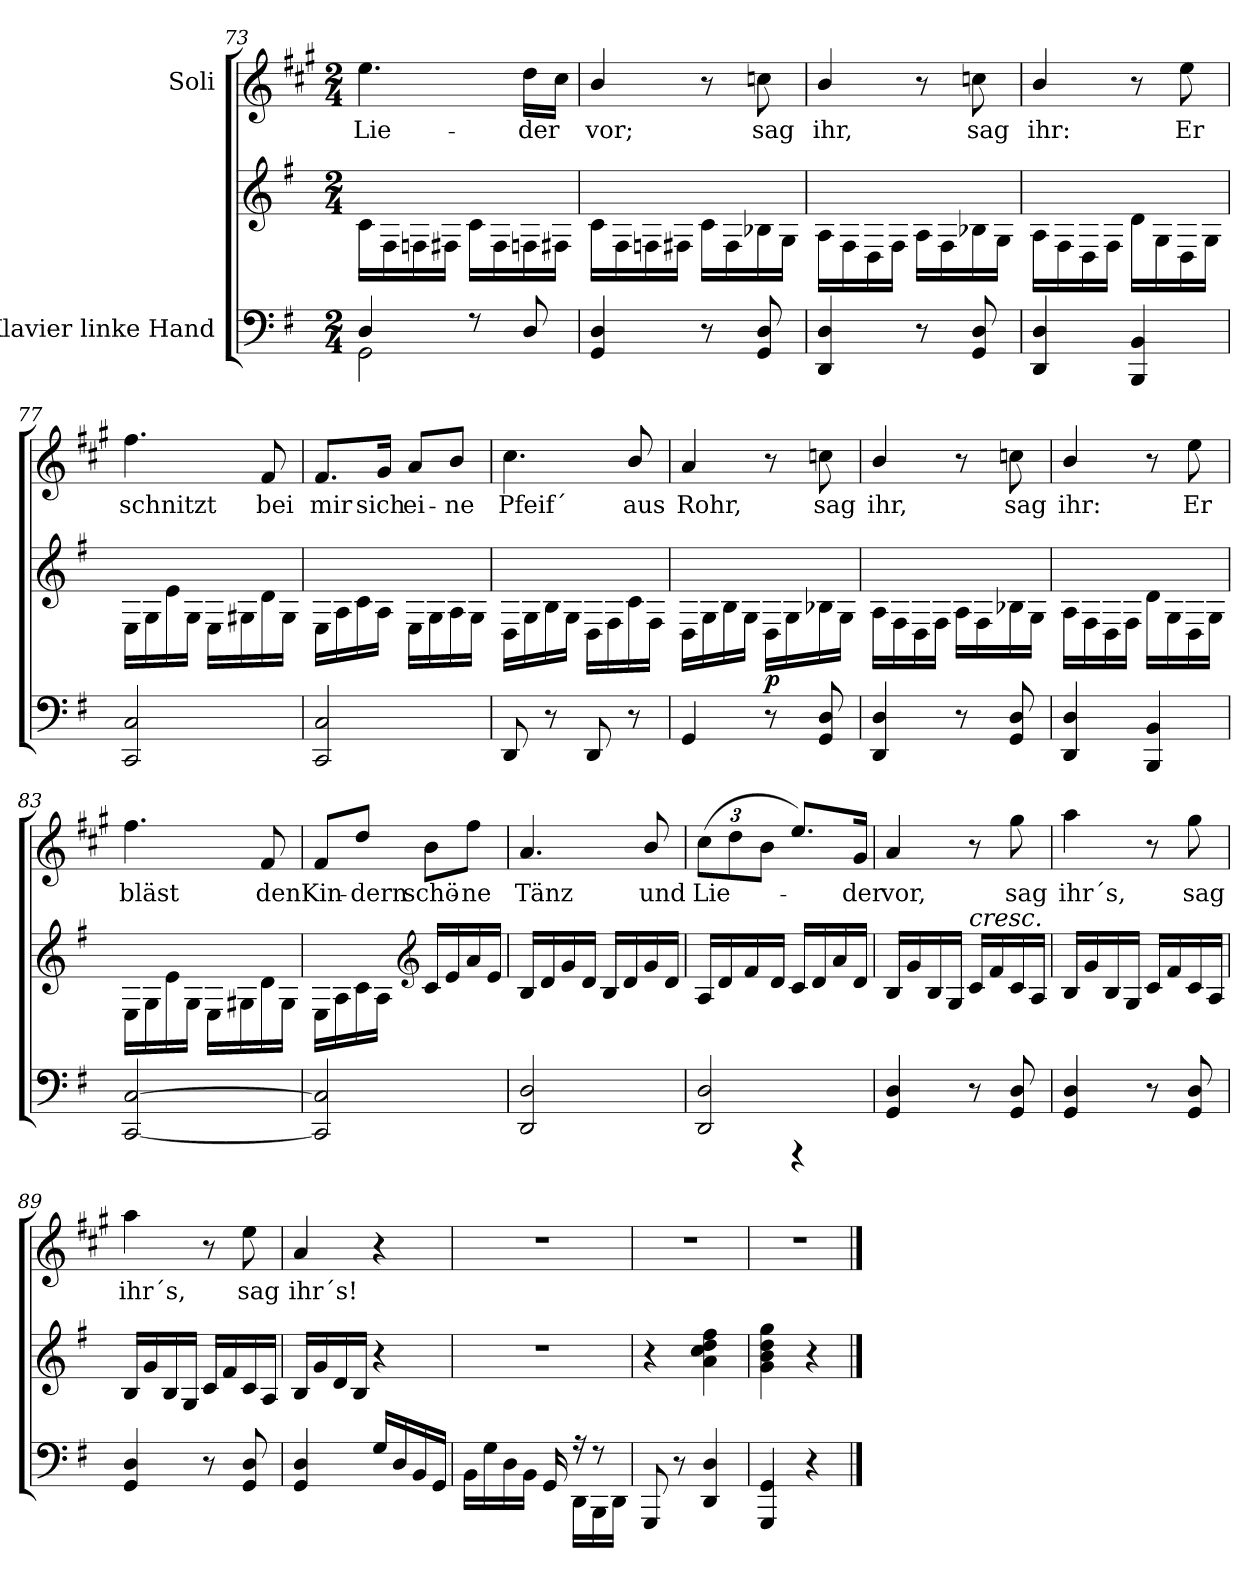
**kern	**kern	**dynam	**kern	**text
*part2	*part2	*part2	*part1	*part1
*staff3	*staff2	*staff2/3	*staff1	*staff1
*I"Klavier linke Hand	*	*	*I"Soli	*
*clefF4	*clefG2	*	*clefG2	*
*	*	*	*ITrd1c2	*
*k[f#]	*k[f#]	*	*k[f#]	*
*M2/4	*M2/4	*	*M2/4	*
=73	=73	=73	=73	=73
*^	*	*	*	*
!	!	!	!	!	!LO:LY:b
4D/	2GG\	16c\LL	.	4.dd\	Lie-
.	.	16F#\	.	.	.
.	.	16Fn\	.	.	.
.	.	16F#X\JJ	.	.	.
8r	.	16c\LL	.	.	.
.	.	16F#\	.	.	.
!	!	!	!	!	!LO:LY:b
8D/	.	16Fn\	.	16cc\LL	der
.	.	16F#X\JJ	.	16b\JJ	.
*v	*v	*	*	*	*
=74	=74	=74	=74	=74
!	!	!	!	!LO:LY:b
4GG/ 4D/	16c\LL	.	4a/	vor;
.	16F#\	.	.	.
.	16Fn\	.	.	.
.	16F#X\JJ	.	.	.
8r	16c\LL	.	8r	.
.	16F#\	.	.	.
!	!	!	!	!LO:LY:b
8GG/ 8D/	16B-X\	.	8b-X\	sag
.	16G\JJ	.	.	.
!!LO:LB:g=z
=75	=75	=75	=75	=75
!	!	!	!	!LO:LY:b
4DD/ 4D/	16A\LL	.	4a/	ihr,
.	16F#\	.	.	.
.	16D\	.	.	.
.	16F#\JJ	.	.	.
8r	16A\LL	.	8r	.
.	16F#\	.	.	.
!	!	!	!	!LO:LY:b
8GG/ 8D/	16B-X\	.	8b-X\	sag
.	16G\JJ	.	.	.
=76	=76	=76	=76	=76
!	!	!	!	!LO:LY:b
4DD/ 4D/	16A\LL	.	4a/	ihr:
.	16F#\	.	.	.
.	16D\	.	.	.
.	16F#\JJ	.	.	.
4BBB/ 4BB/	16d\LL	.	8r	.
.	16G\	.	.	.
!	!	!	!	!LO:LY:b
.	16D\	.	8dd\	Er
.	16G\JJ	.	.	.
!!LO:PB:g=z
=77	=77	=77	=77	=77
!	!	!	!	!LO:LY:b
2CC/ 2C/	16E\LL	.	4.ee\	schnitzt
.	16G\	.	.	.
.	16e\	.	.	.
.	16G\JJ	.	.	.
.	16E\LL	.	.	.
.	16G#X\	.	.	.
!	!	!	!	!LO:LY:b
.	16d\	.	8e/	bei
.	16G#\JJ	.	.	.
=78	=78	=78	=78	=78
!	!	!	!	!LO:LY:b
2CC/ 2C/	16E\LL	.	8.e/L	mir
.	16A\	.	.	.
.	16c\	.	.	.
!	!	!	!	!LO:LY:b
.	16A\JJ	.	16f#/Jk	sich
!	!	!	!	!LO:LY:b
.	16E\LL	.	8g/L	ei-
.	16G\	.	.	.
!	!	!	!	!LO:LY:b
.	16A\	.	8a/J	ne
.	16G\JJ	.	.	.
=79	=79	=79	=79	=79
!	!	!	!	!LO:LY:b
8DD/	16D\LL	.	4.b\	Pfeif´
.	16G\	.	.	.
8r	16B\	.	.	.
.	16G\JJ	.	.	.
8DD/	16D\LL	.	.	.
.	16F#\	.	.	.
!	!	!	!	!LO:LY:b
8r	16c\	.	8a/	aus
.	16F#\JJ	.	.	.
!!LO:LB:g=z
=80	=80	=80	=80	=80
!	!	!	!	!LO:LY:b
4GG/	16D\LL	.	4g/	Rohr,
.	16G\	.	.	.
.	16B\	.	.	.
.	16G\JJ	.	.	.
!	!	!LO:DY:b	!	!
8r	16D\LL	p	8r	.
.	16G\	.	.	.
!	!	!	!	!LO:LY:b
8GG/ 8D/	16B-X\	.	8b-X\	sag
.	16G\JJ	.	.	.
=81	=81	=81	=81	=81
!	!	!	!	!LO:LY:b
4DD/ 4D/	16A\LL	.	4a/	ihr,
.	16F#\	.	.	.
.	16D\	.	.	.
.	16F#\JJ	.	.	.
8r	16A\LL	.	8r	.
.	16F#\	.	.	.
!	!	!	!	!LO:LY:b
8GG/ 8D/	16B-X\	.	8b-X\	sag
.	16G\JJ	.	.	.
!!LO:LB:g=z
=82	=82	=82	=82	=82
!	!	!	!	!LO:LY:b
4DD/ 4D/	16A\LL	.	4a/	ihr:
.	16F#\	.	.	.
.	16D\	.	.	.
.	16F#\JJ	.	.	.
4BBB/ 4BB/	16d\LL	.	8r	.
.	16G\	.	.	.
!	!	!	!	!LO:LY:b
.	16D\	.	8dd\	Er
.	16G\JJ	.	.	.
=83	=83	=83	=83	=83
!	!	!	!	!LO:LY:b
[2CC/ [2C/	16E\LL	.	4.ee\	bläst
.	16G\	.	.	.
.	16e\	.	.	.
.	16G\JJ	.	.	.
.	16E\LL	.	.	.
.	16G#X\	.	.	.
!	!	!	!	!LO:LY:b
.	16d\	.	8e/	den
.	16G#\JJ	.	.	.
=84	=84	=84	=84	=84
!	!	!	!	!LO:LY:b
2CC/] 2C/]	16E\LL	.	8e/L	Kin-
.	16A\	.	.	.
!	!	!	!	!LO:LY:b
.	16c\	.	8cc/J	dern
.	16A\JJ	.	.	.
*	*clefG2	*	*	*
!	!	!	!	!LO:LY:b
.	16c/LL	.	8a\L	schö-
.	16e/	.	.	.
!	!	!	!	!LO:LY:b
.	16a/	.	8ee\J	ne
.	16e/JJ	.	.	.
!!LO:LB:g=z
=85	=85	=85	=85	=85
!	!	!	!	!LO:LY:b
2DD/ 2D/	16B/LL	.	4.g/	Tänz
.	16d/	.	.	.
.	16g/	.	.	.
.	16d/JJ	.	.	.
.	16B/LL	.	.	.
.	16d/	.	.	.
!	!	!	!	!LO:LY:b
.	16g/	.	8a/	und
.	16d/JJ	.	.	.
=86	=86	=86	=86	=86
*^	*	*	*	*
*	*	*	*	*Xbrackettup	*
!	!	!	!	!	!LO:LY:b
2DD/ 2D/	4ryy	16A/LL	.	(12b\L	Lie-
.	.	16d/	.	.	.
.	.	.	.	12cc\	.
.	.	16f#/	.	.	.
.	.	.	.	12a\J	.
.	.	16d/JJ	.	.	.
.	4r	16c/LL	.	8.dd/L)	.
.	.	16d/	.	.	.
.	.	16a/	.	.	.
!	!	!	!	!	!LO:LY:b
.	.	16d/JJ	.	16f#/Jk	der
*v	*v	*	*	*	*
=87	=87	=87	=87	=87
!	!	!	!	!LO:LY:b
4GG/ 4D/	16B/LL	.	4g/	vor,
.	16g/	.	.	.
.	16B/	.	.	.
.	16G/JJ	.	.	.
!	!LO:TX:a:i:t=cresc.	!	!	!
8r	16c/LL	.	8r	.
.	16f#/	.	.	.
!	!	!	!	!LO:LY:b
8GG/ 8D/	16c/	.	8ff#\	sag
.	16A/JJ	.	.	.
!!LO:PB:g=z
=88	=88	=88	=88	=88
!	!	!	!	!LO:LY:b
4GG/ 4D/	16B/LL	.	4gg\	ihr´s,
.	16g/	.	.	.
.	16B/	.	.	.
.	16G/JJ	.	.	.
8r	16c/LL	.	8r	.
.	16f#/	.	.	.
!	!	!	!	!LO:LY:b
8GG/ 8D/	16c/	.	8ff#\	sag
.	16A/JJ	.	.	.
!!LO:LB:g=z
=89	=89	=89	=89	=89
!	!	!	!	!LO:LY:b
4GG/ 4D/	16B/LL	.	4gg\	ihr´s,
.	16g/	.	.	.
.	16B/	.	.	.
.	16G/JJ	.	.	.
8r	16c/LL	.	8r	.
.	16f#/	.	.	.
!	!	!	!	!LO:LY:b
8GG/ 8D/	16c/	.	8dd\	sag
.	16A/JJ	.	.	.
=90	=90	=90	=90	=90
!	!	!	!	!LO:LY:b
4GG/ 4D/	16B/LL	.	4g/	ihr´s!
.	16g/	.	.	.
.	16d/	.	.	.
.	16B/JJ	.	.	.
16G/LL	4r	.	4r	.
16D/	.	.	.	.
16BB/	.	.	.	.
16GG/JJ	.	.	.	.
=91	=91	=91	=91	=91
*^	*	*	*	*
16BB\LL	16ryy	2r	.	2r	.
*v	*v	*	*	*	*
16G\	.	.	.	.
16D\	.	.	.	.
16BB\JJ	.	.	.	.
16GG/	.	.	.	.
*^	*	*	*	*
16r	16DD\LL	.	.	.	.
8r	16BBB\	.	.	.	.
.	16DD\JJ	.	.	.	.
*v	*v	*	*	*	*
!!LO:LB:g=z
=92	=92	=92	=92	=92
8GGG/	4r	.	2r	.
8r	.	.	.	.
4DD/ 4D/	4a\ 4cc\ 4dd\ 4ff#\	.	.	.
=93	=93	=93	=93	=93
4GGG/ 4GG/	4g\ 4b\ 4dd\ 4gg\	.	2r	.
4r	4r	.	.	.
==	==	==	==	==
*-	*-	*-	*-	*-
